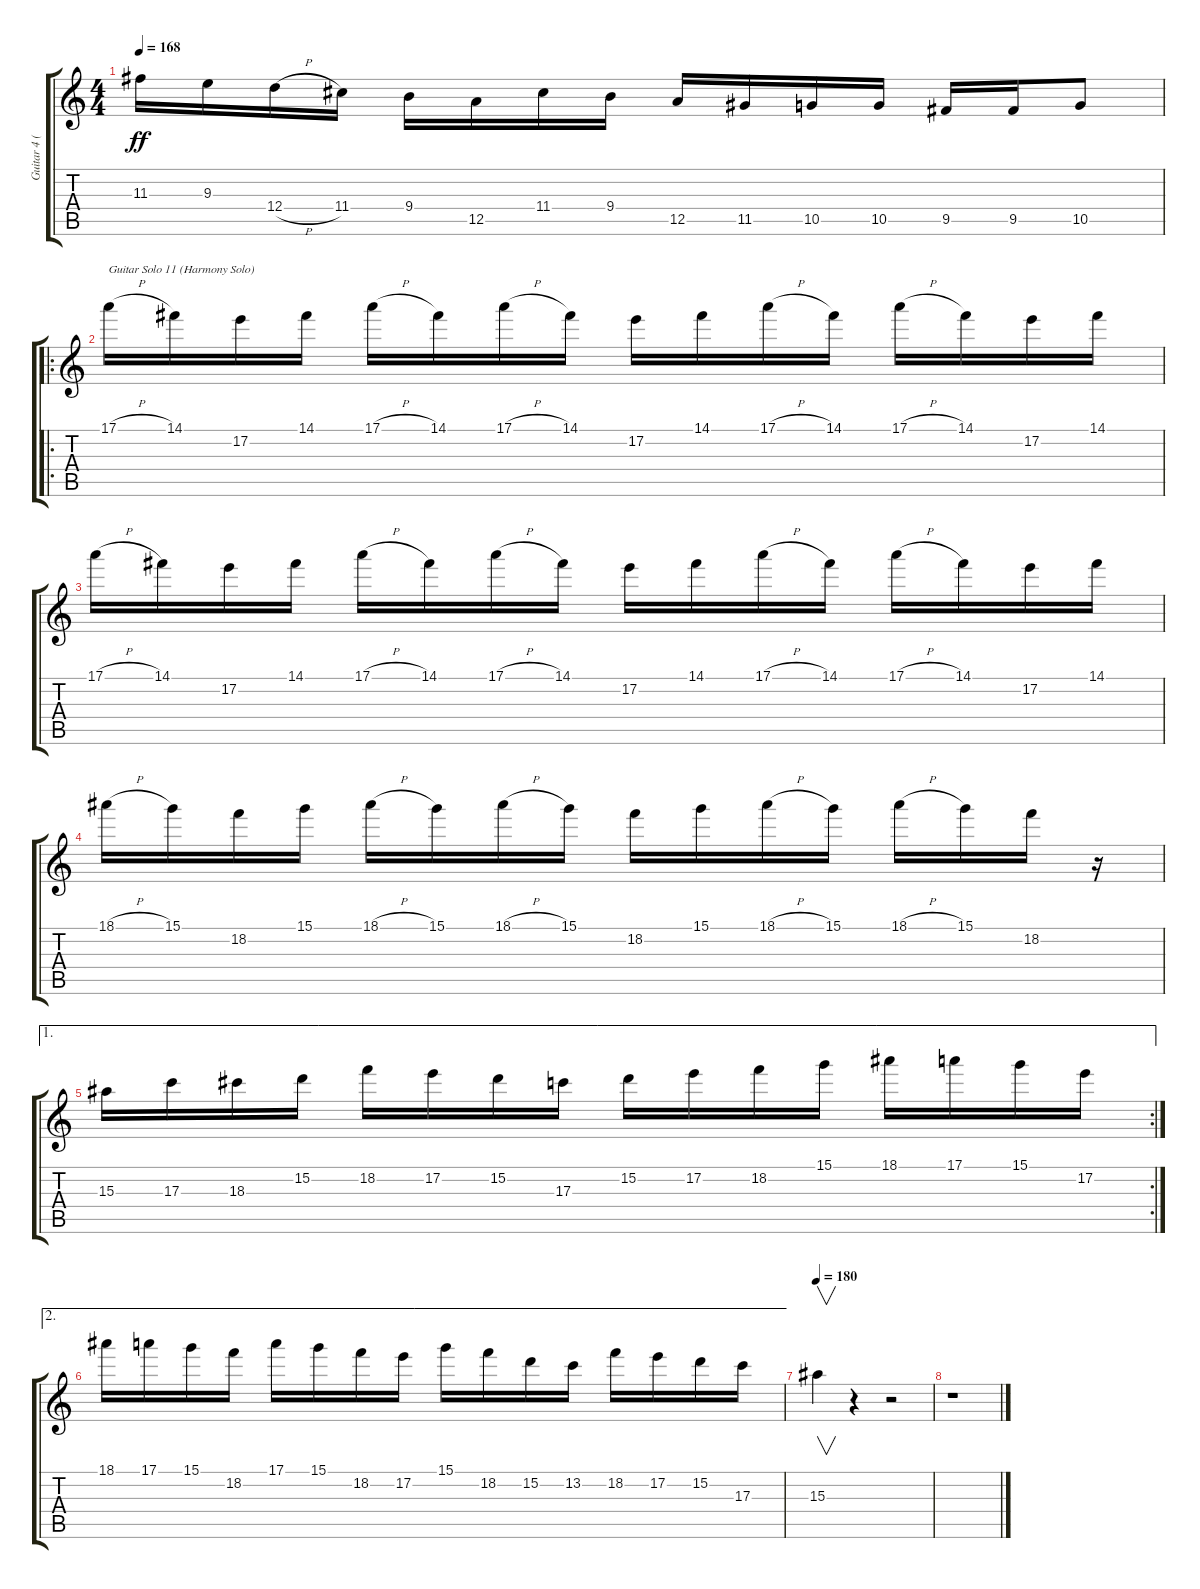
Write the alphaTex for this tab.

\track ("Guitar 4 (Al Pitrelli's Solos)" "Guitar 4 (") {instrument distortionguitar}
\staff {score tabs}
\tuning (E4 B3 G3 D3 A2 E2) {hide}
\ts (4 4)
\tempo 168
\clef g2
\ks c
11.3.16{dy ff} 9.3.16 12.4{h}.16 11.4.16 9.4.16 12.5.16 11.4.16 9.4.16 12.5.16 11.5.16 10.5.16 10.5.16 9.5.16 9.5.16 10.5.8 |
\ro
17.1{h}.16{txt "Guitar Solo 11 (Harmony Solo)"} 14.1.16 17.2.16 14.1.16 17.1{h}.16 14.1.16 17.1{h}.16 14.1.16 17.2.16 14.1.16 17.1{h}.16 14.1.16 17.1{h}.16 14.1.16 17.2.16 14.1.16 |
17.1{h}.16 14.1.16 17.2.16 14.1.16 17.1{h}.16 14.1.16 17.1{h}.16 14.1.16 17.2.16 14.1.16 17.1{h}.16 14.1.16 17.1{h}.16 14.1.16 17.2.16 14.1.16 |
18.1{h}.16 15.1.16 18.2.16 15.1.16 18.1{h}.16 15.1.16 18.1{h}.16 15.1.16 18.2.16 15.1.16 18.1{h}.16 15.1.16 18.1{h}.16 15.1.16 18.2.16 r.16 |
\ae 1
\rc 2
15.3.16 17.3.16 18.3.16 15.2.16 18.2.16 17.2.16 15.2.16 17.3.16 15.2.16 17.2.16 18.2.16 15.1.16 18.1.16 17.1.16 15.1.16 17.2.16 |
\ae 2
18.1.16 17.1.16 15.1.16 18.2.16 17.1.16 15.1.16 18.2.16 17.2.16 15.1.16 18.2.16 15.2.16 13.2.16 18.2.16 17.2.16 15.2.16 17.3.16 |
\tempo 180
15.3.4{v} r.4 r.2 |
r.1
